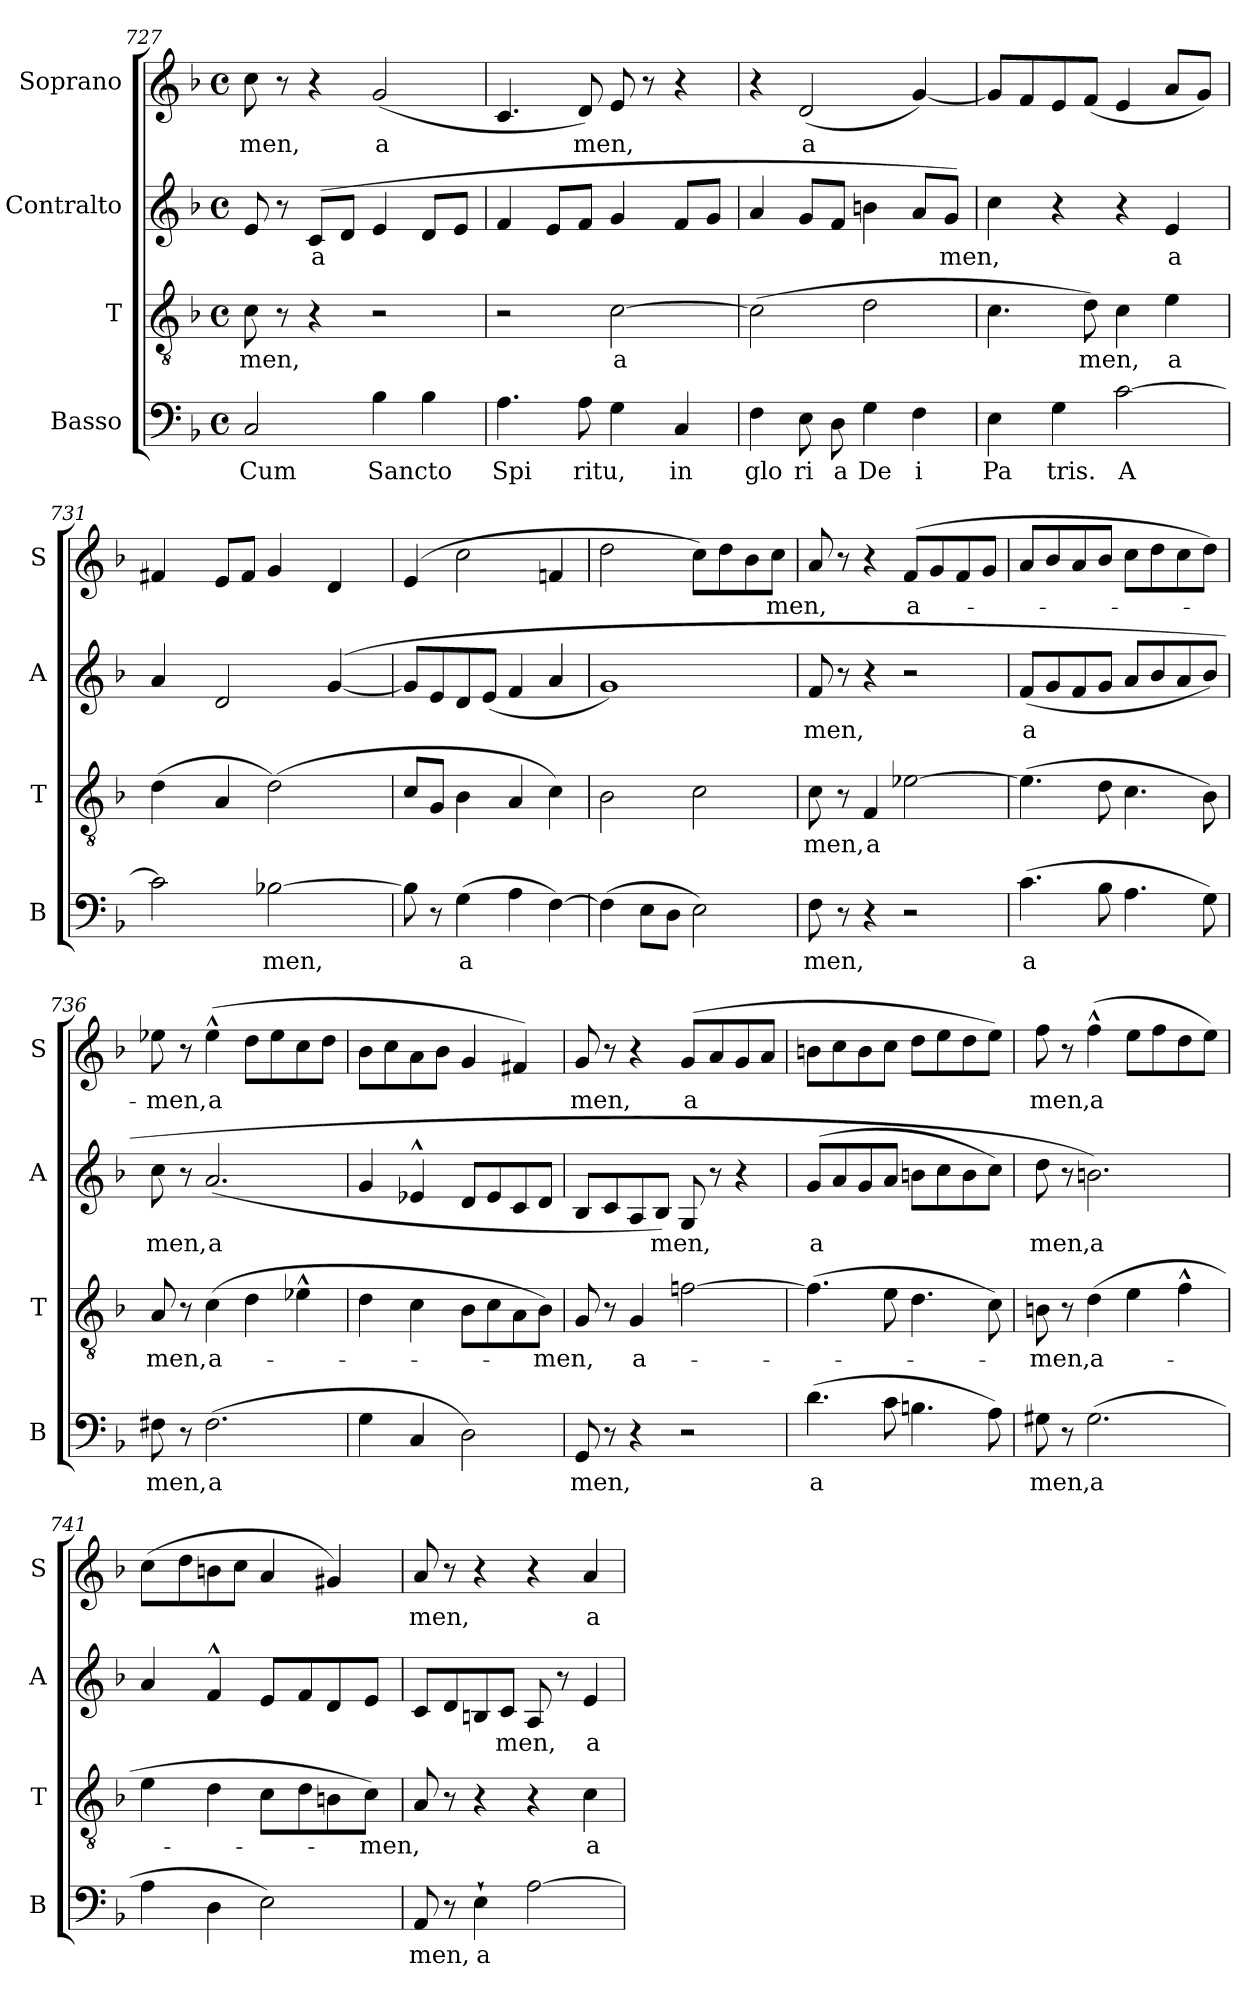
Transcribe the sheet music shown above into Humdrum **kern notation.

**kern	**text	**kern	**text	**kern	**text	**kern	**text
*part4	*part4	*part3	*part3	*part2	*part2	*part1	*part1
*staff4	*staff4	*staff3	*staff3	*staff2	*staff2	*staff1	*staff1
*I"Basso	*	*I"T	*	*I"Contralto	*	*I"Soprano	*
*I'B	*	*I'T	*	*I'A	*	*I'S	*
*clefF4	*	*clefGv2	*	*clefG2	*	*clefG2	*
*k[b-]	*	*k[b-]	*	*k[b-]	*	*k[b-]	*
*F:	*	*F:	*	*F:	*	*F:	*
*M4/4	*	*M4/4	*	*M4/4	*	*M4/4	*
*met(c)	*	*met(c)	*	*met(c)	*	*met(c)	*
=727	=727	=727	=727	=727	=727	=727	=727
!	!LO:LY:b:cj	!	!LO:LY:b:cj	!	!	!	!LO:LY:b:cj
2C/	Cum	8c\	men,	8e/	.	8cc\	-men,
.	.	8r	.	8r	.	8r	.
!	!	!	!	!	!LO:LY:b:cj	!	!
.	.	4r	.	(>8c/L	-a	4r	.
.	.	.	.	8d/J	.	.	.
!	!LO:LY:b:cj	!	!	!	!	!	!LO:LY:b:cj
4B-\	Sancto	2r	.	4e/	.	(<2g/	a
4B-\	.	.	.	8d/L	.	.	.
.	.	.	.	8e/J	.	.	.
=728	=728	=728	=728	=728	=728	=728	=728
!	!LO:LY:b:cj	!	!	!	!	!	!
4.A\	Spi	2r	.	4f/	.	4.c/	.
.	.	.	.	8e/L	.	.	.
!	!LO:LY:b	!	!	!	!	!	!LO:LY:b
8A\	ritu,	.	.	8f/J	.	8d/)	men,
!	!	!	!LO:LY:b:cj	!	!	!	!
4G\	.	[>2c\	a	4g/	.	8e/	.
.	.	.	.	.	.	8r	.
!	!LO:LY:b:cj	!	!	!	!	!	!
4C/	in	.	.	8f/L	.	4r	.
.	.	.	.	8g/J	.	.	.
=729	=729	=729	=729	=729	=729	=729	=729
!	!LO:LY:b:cj	!	!	!	!	!	!
4F\	glo	(>2c\]	.	4a/	.	4r	.
!	!LO:LY:b:cj	!	!	!	!	!	!LO:LY:b:cj
8E\	ri	.	.	8g/L	.	(<2d/	a
!	!LO:LY:b:cj	!	!	!	!	!	!
8D\	a	.	.	8f/J	.	.	.
!	!LO:LY:b:cj	!	!	!	!	!	!
4G\	De	2d\	.	4bn\	.	.	.
!	!LO:LY:b:cj	!	!	!	!	!	!
4F\	i	.	.	8a/L	.	[<4g/)	.
!	!	!	!	!	!LO:LY:b	!	!
.	.	.	.	8g/J)	men,	.	.
=730	=730	=730	=730	=730	=730	=730	=730
!	!LO:LY:b:cj	!	!	!	!	!	!
4E\	Pa	4.c\	.	4cc\	.	8g/L]	.
.	.	.	.	.	.	8f/	.
!	!LO:LY:b:cj	!	!	!	!	!	!
4G\	tris.	.	.	4r	.	8e/	.
!	!	!	!LO:LY:b	!	!	!	!
.	.	8d\)	men,	.	.	(<8f/J	.
!	!LO:LY:b:cj	!	!	!	!	!	!
[>2c\	A	4c\	.	4r	.	4e/	.
!	!	!	!LO:LY:b:cj	!	!LO:LY:b:cj	!	!
.	.	4e\	a	4e/	a	8a/L	.
.	.	.	.	.	.	8g/J)	.
!!LO:PB:g=z
=731	=731	=731	=731	=731	=731	=731	=731
*^	*	*^	*	*^	*	*^	*
2c\]	8ryy	.	(>4d\	16..ryy	.	4a/	16..ryy	.	4f#X/	16..ryy	.
.	.	.	.	2ryy	.	.	2ryy	.	.	2ryy	.
.	64ryy	.	.	.	.	.	.	.	.	.	.
.	2ryy	.	.	.	.	.	.	.	.	.	.
.	.	.	4A/	.	.	2d/	.	.	8e/L	.	.
.	.	.	.	.	.	.	.	.	8f#/J	.	.
!	!	!LO:LY:b	!	!	!	!	!	!	!	!	!
[>2B-X\	.	men,	(>2d\)	.	.	.	.	.	4g/	.	.
.	.	.	.	4ryy	.	.	4ryy	.	.	4ryy	.
.	4ryy	.	.	.	.	.	.	.	.	.	.
.	.	.	.	.	.	(>[<4g/	.	.	4d/	.	.
.	.	.	.	8ryy	.	.	8ryy	.	.	8ryy	.
.	16..ryy	.	.	.	.	.	.	.	.	.	.
.	.	.	.	64ryy	.	.	64ryy	.	.	64ryy	.
*v	*v	*	*	*	*	*v	*v	*	*v	*v	*
*	*	*v	*v	*	*	*	*	*
=732	=732	=732	=732	=732	=732	=732	=732
8B-\]	.	8c/L	.	8g/L]	.	(>4e/	.
8r	.	8G/J	.	8e/	.	.	.
!	!LO:LY:b:cj	!	!	!	!	!	!
(>4G\	a	4B-\	.	8d/	.	2cc\	.
.	.	.	.	(<8e/J	.	.	.
4A\	.	4A/	.	4f/	.	.	.
[>4F\)	.	4c\)	.	4a/	.	4fn/	.
=733	=733	=733	=733	=733	=733	=733	=733
(>4F\]	.	2B-\	.	1g)	.	2dd\	.
8E\L	.	.	.	.	.	.	.
8D\J	.	.	.	.	.	.	.
2E\)	.	2c\	.	.	.	8cc\L)	.
.	.	.	.	.	.	8dd\	.
.	.	.	.	.	.	8b-\	.
!	!	!	!	!	!	!	!LO:LY:b
.	.	.	.	.	.	8cc\J	men,
=734	=734	=734	=734	=734	=734	=734	=734
!	!LO:LY:b:cj	!	!LO:LY:b:cj	!	!LO:LY:b:cj	!	!
8F\	men,	8c\	men,	8f/	men,	8a/	.
8r	.	8r	.	8r	.	8r	.
!	!	!	!LO:LY:b:cj	!	!	!	!
4r	.	4F/	a	4r	.	4r	.
!	!	!	!	!	!	!	!LO:LY:b:cj
2r	.	[>2e-X\	.	2r	.	(>8f/L	a-
.	.	.	.	.	.	8g/	.
.	.	.	.	.	.	8f/	.
.	.	.	.	.	.	8g/J	.
=735	=735	=735	=735	=735	=735	=735	=735
!	!LO:LY:b:cj	!	!	!	!LO:LY:b:cj	!	!
(>4.c\	a	(>4.e-\]	.	(<8f/L	a	8a/L	.
.	.	.	.	8g/	.	8b-/	.
.	.	.	.	8f/	.	8a/	.
8B-\	.	8d\	.	8g/J	.	8b-/J	.
4.A\	.	4.c\	.	8a/L	.	8cc\L	.
.	.	.	.	8b-/	.	8dd\	.
.	.	.	.	8a/	.	8cc\	.
8G\)	.	8B-\)	.	8b-/J)	.	8dd\J)	.
!!LO:LB:g=z
=736	=736	=736	=736	=736	=736	=736	=736
!	!LO:LY:b:cj	!	!LO:LY:b:cj	!	!LO:LY:b:cj	!	!LO:LY:b:cj
8F#X\	men,	8A/	men,	8cc\	men,	8ee-X\	-men,
8r	.	8r	.	8r	.	8r	.
!	!LO:LY:b:cj	!	!LO:LY:b:cj	!	!LO:LY:b:cj	!	!LO:LY:b:cj
(>2.F#\	a	(>4c\	a-	(<2.a/	a	(>4ee-^^>\	a
.	.	4d\	.	.	.	8dd\L	.
.	.	.	.	.	.	8ee-\	.
.	.	4e-X^^>\	.	.	.	8cc\	.
.	.	.	.	.	.	8dd\J	.
=737	=737	=737	=737	=737	=737	=737	=737
4G\	.	4d\	.	4g/	.	8b-\L	.
.	.	.	.	.	.	8cc\	.
4C/	.	4c\	.	4e-X^^>/	.	8a\	.
.	.	.	.	.	.	8b-\J	.
2D\)	.	8B-\L	.	8d/L	.	4g/	.
.	.	8c\	.	8e-/	.	.	.
.	.	8A\	.	8c/	.	4f#X/)	.
!	!	!	!LO:LY:b	!	!	!	!
.	.	8B-\J)	-men,	8d/J	.	.	.
=738	=738	=738	=738	=738	=738	=738	=738
!	!LO:LY:b:cj	!	!	!	!	!	!LO:LY:b:cj
8GG/	men,	8G/	.	8B-/L	.	8g/	men,
8r	.	8r	.	8c/	.	8r	.
!	!	!	!LO:LY:b:cj	!	!	!	!
4r	.	4G/	a-	8A/	.	4r	.
!	!	!	!	!	!LO:LY:b	!	!
.	.	.	.	8B-/J)	men,	.	.
!	!	!	!	!	!	!	!LO:LY:b:cj
2r	.	[>2fn\	.	8G/	.	(>8g/L	a
.	.	.	.	8r	.	8a/	.
.	.	.	.	4r	.	8g/	.
.	.	.	.	.	.	8a/J	.
=739	=739	=739	=739	=739	=739	=739	=739
!	!LO:LY:b:cj	!	!	!	!LO:LY:b:cj	!	!
(>4.d\	a	(>4.f\]	.	(>8g/L	a	8bn\L	.
.	.	.	.	8a/	.	8cc\	.
.	.	.	.	8g/	.	8b\	.
8c\	.	8e\	.	8a/J	.	8cc\J	.
4.Bn\	.	4.d\	.	8bn\L	.	8dd\L	.
.	.	.	.	8cc\	.	8ee\	.
.	.	.	.	8b\	.	8dd\	.
8A\)	.	8c\)	.	8cc\J)	.	8ee\J)	.
=740	=740	=740	=740	=740	=740	=740	=740
!	!LO:LY:b:cj	!	!LO:LY:b:cj	!	!LO:LY:b:cj	!	!LO:LY:b:cj
8G#X\	men,	8Bn\	-men,	8dd\	men,	8ff\	men,
8r	.	8r	.	8r	.	8r	.
!	!LO:LY:b:cj	!	!LO:LY:b:cj	!	!LO:LY:b:cj	!	!LO:LY:b:cj
(<2.G#\	a	(<4d\	a-	2.bn\)	a	(>4ff^^>\	a
.	.	4e\	.	.	.	8ee\L	.
.	.	.	.	.	.	8ff\	.
.	.	4f^^>\	.	.	.	8dd\	.
.	.	.	.	.	.	8ee\J)	.
!!LO:LB:g=z
=741	=741	=741	=741	=741	=741	=741	=741
*	*	*^	*	*	*	*	*
*	*	*	*^	*	*	*	*	*
4A\	.	4e\	16.ryy	16..ryy	.	4a/	.	(>(<8cc\L	.
.	.	.	2ryy	.	.	.	.	.	.
.	.	.	.	2ryy	.	.	.	.	.
.	.	.	.	.	.	.	.	8dd\	.
4D\	.	4d\	.	.	.	4f^^>/	.	8bn\	.
.	.	.	.	.	.	.	.	8cc\J	.
2E\)	.	8c\L	.	.	.	8e/L	.	4a/	.
.	.	.	4ryy	.	.	.	.	.	.
.	.	.	.	4ryy	.	.	.	.	.
.	.	8d\	.	.	.	8f/	.	.	.
.	.	8Bn\	.	.	.	8d/	.	4g#X/)	.
.	.	.	8ryy	.	.	.	.	.	.
.	.	.	.	8ryy	.	.	.	.	.
!	!	!	!	!	!LO:LY:b	!	!	!	!
.	.	8c\J)	.	.	-men,	8e/J	.	.	.
.	.	.	32ryy	.	.	.	.	.	.
.	.	.	.	64ryy	.	.	.	.	.
=742	=742	=742	=742	=742	=742	=742	=742	=742	=742
!	!LO:LY:b:cj	!	!	!	!	!	!	!	!LO:LY:b:cj
*	*	*v	*v	*v	*	*	*	*	*
8AA/	men,	8A/	.	8c/L	.	8a/	men,
8r	.	8r	.	8d/	.	8r	.
!	!LO:LY:b:cj	!	!	!	!	!	!
4E`>\	a	4r	.	8Bn/	.	4r	.
!	!	!	!	!	!LO:LY:b	!	!
.	.	.	.	8c/J)	men,	.	.
[>2A\	.	4r	.	8A/	.	4r	.
.	.	.	.	8r	.	.	.
!	!	!	!LO:LY:b:cj	!	!LO:LY:b:cj	!	!LO:LY:b:cj
.	.	4c\	a	4e/	a	4a/	a-
=	=	=	=	=	=	=	=
*-	*-	*-	*-	*-	*-	*-	*-
